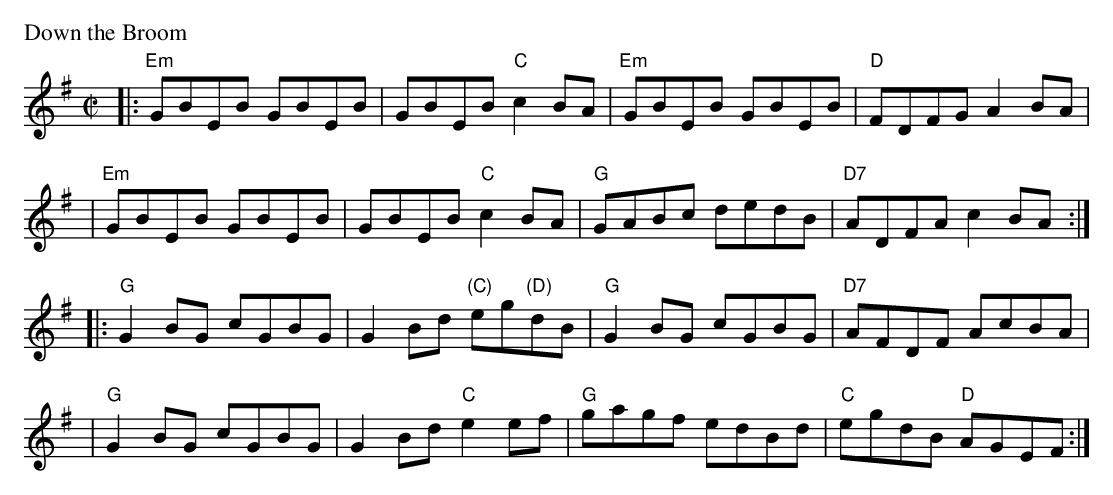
X:1
P: Down the Broom
M: C|
L: 1/8
K: Em
|: "Em"GBEB GBEB | GBEB "C"c2BA \
|  "Em"GBEB GBEB | "D"FDFG A2BA |
|  "Em"GBEB GBEB | GBEB "C"c2BA \
|  "G"GABc dedB | "D7"ADFA c2BA :|
|: "G"G2BG cGBG | G2Bd "(C)"eg"(D)"dB \
|  "G"G2BG cGBG | "D7"AFDF AcBA |
|  "G"G2BG cGBG | G2Bd "C"e2ef \
| "G"gagf edBd | "C"egdB "D"AGEF :|
